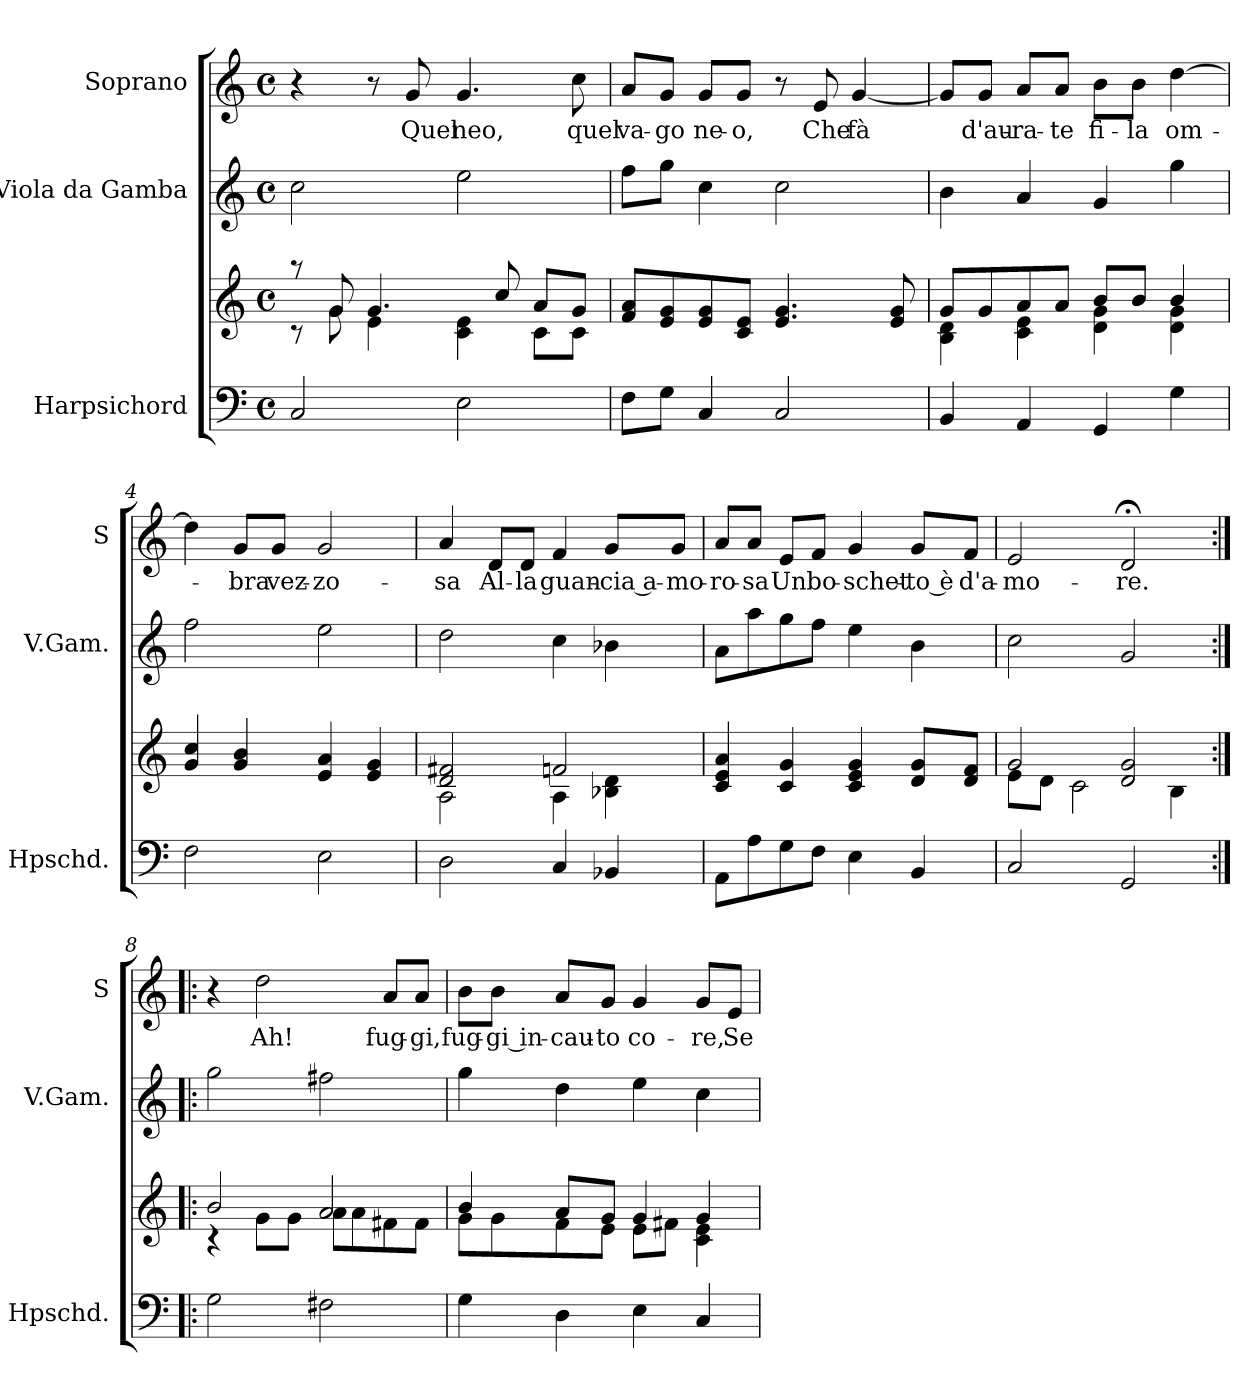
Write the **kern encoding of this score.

**kern	**kern	**kern	**kern	**text
*part3	*part3	*part2	*part1	*part1
*staff4	*staff3	*staff2	*staff1	*staff1
*I"Harpsichord	*	*I"Viola da Gamba	*I"Soprano	*
*I'Hpschd.	*	*I'V.Gam.	*I'S	*
*clefF4	*clefG2	*clefG2	*clefG2	*
*	*	*ITrd7c12	*	*
*k[]	*k[]	*k[]	*k[]	*
*C:	*C:	*C:	*C:	*
*M4/4	*M4/4	*M4/4	*M4/4	*
*met(c)	*met(c)	*met(c)	*met(c)	*
=1	=1	=1	=1	=1
*	*^	*	*	*
2C/	8raa	8rc	2c\	4r	.
.	8g/	8g\	.	.	.
.	4.g/	4e\	.	8r	.
!	!	!	!	!	!LO:LY:b
.	.	.	.	8g/	Quel
!	!	!	!	!	!LO:LY:b
2E\	.	4c\ 4e\	2e\	4.g/	neo,
.	8cc/	.	.	.	.
.	8a/L	8c\L	.	.	.
!	!	!	!	!	!LO:LY:b
.	8g/J	8c\J	.	8cc\	quel
=2	=2	=2	=2	=2	=2
!	!	!	!	!	!LO:LY:b
*	*v	*v	*	*	*
8F\L	8f/ 8a/L	8f\L	8a/L	va-
!	!	!	!	!LO:LY:b
8G\J	8e/ 8g/	8g\J	8g/J	-go
!	!	!	!	!LO:LY:b
4C/	8e/ 8g/	4c\	8g/L	ne-
!	!	!	!	!LO:LY:b
.	8c/ 8e/J	.	8g/J	-o,
2C/	4.e/ 4.g/	2c\	8r	.
!	!	!	!	!LO:LY:b
.	.	.	8e/	Che
!	!	!	!	!LO:LY:b
.	.	.	[4g/	fà
.	8e/ 8g/	.	.	.
=3	=3	=3	=3	=3
*	*^	*	*	*
4BB/	8g/L	4B\ 4d\	4B\	8g/L]	.
!	!	!	!	!	!LO:LY:b
.	8g/	.	.	8g/J	d'au-
!	!	!	!	!	!LO:LY:b
4AA/	8a/	4c\ 4e\	4A/	8a/L	-ra-
!	!	!	!	!	!LO:LY:b
.	8a/J	.	.	8a/J	-te
!	!	!	!	!	!LO:LY:b
4GG/	8b/L	4d\ 4g\	4G/	8b\L	fi-
!	!	!	!	!	!LO:LY:b
.	8b/J	.	.	8b\J	-la
!	!	!	!	!	!LO:LY:b
4G\	4b/	4d\ 4g\	4g\	[4dd\	om-
*	*v	*v	*	*	*
!!LO:LB:g=z
=4	=4	=4	=4	=4
2F\	4g/ 4cc/	2f\	4dd\]	.
!	!	!	!	!LO:LY:b
.	4g/ 4b/	.	8g/L	-bra
!	!	!	!	!LO:LY:b
.	.	.	8g/J	vez-
!	!	!	!	!LO:LY:b
2E\	4e/ 4a/	2e\	2g/	-zo-
.	4e/ 4g/	.	.	.
=5	=5	=5	=5	=5
*	*^	*	*	*
!	!	!	!	!	!LO:LY:b
2D\	2d/ 2f#X/	2A\	2d\	4a/	-sa
!	!	!	!	!	!LO:LY:b
.	.	.	.	8d/L	Al-
!	!	!	!	!	!LO:LY:b
.	.	.	.	8d/J	-la
!	!	!	!	!	!LO:LY:b
4C/	2fn/	4A\	4c\	4f/	guan-
!	!	!	!	!	!LO:LY:b
4BB-X/	.	4B-X\ 4d\	4B-X\	8g/L	-cia a-
!	!	!	!	!	!LO:LY:b
.	.	.	.	8g/J	-mo-
*	*v	*v	*	*	*
=6	=6	=6	=6	=6
!	!	!	!	!LO:LY:b
8AA\L	4c/ 4e/ 4a/	8A\L	8a/L	-ro-
!	!	!	!	!LO:LY:b
8A\	.	8a\	8a/J	-sa
!	!	!	!	!LO:LY:b
8G\	4c/ 4g/	8g\	8e/L	Un
!	!	!	!	!LO:LY:b
8F\J	.	8f\J	8f/J	bo-
!	!	!	!	!LO:LY:b
4E\	4c/ 4e/ 4g/	4e\	4g/	-schet-
!	!	!	!	!LO:LY:b
4BB/	8d/ 8g/L	4B\	8g/L	-to è
!	!	!	!	!LO:LY:b
.	8d/ 8f/J	.	8f/J	d'a-
=7	=7	=7	=7	=7
*	*^	*	*	*
!	!	!	!	!	!LO:LY:b
2C/	2g/	8e\L	2c\	2e/	-mo-
.	.	8d\J	.	.	.
.	.	2c\	.	.	.
!	!	!	!	!	!LO:LY:b
2GG/	2d/ 2g/	.	2G/	2d;</	-re.
.	.	4B\	.	.	.
!!LO:PB:g=z
=8:|!|:	=8:|!|:	=8:|!|:	=8:|!|:	=8:|!|:	=8:|!|:
2G\	2b/	4rc	2g\	4r	.
!	!	!	!	!	!LO:LY:b
.	.	8g\L	.	2dd\	Ah!
.	.	8g\J	.	.	.
2F#X\	2a/	8a\L	2f#X\	.	.
.	.	8a\	.	.	.
!	!	!	!	!	!LO:LY:b
.	.	8f#X\	.	8a/L	fug-
!	!	!	!	!	!LO:LY:b
.	.	8f#\J	.	8a/J	-gi,
=9	=9	=9	=9	=9	=9
!	!	!	!	!	!LO:LY:b
4G\	4b/	8g\L	4g\	8b\L	fug-
!	!	!	!	!	!LO:LY:b
.	.	8g\	.	8b\J	-gi in-
!	!	!	!	!	!LO:LY:b
4D\	8a/L	8f\	4d\	8a/L	-cau-
!	!	!	!	!	!LO:LY:b
.	8g/J	8e\J	.	8g/J	-to
!	!	!	!	!	!LO:LY:b
4E\	4g/	8e\L	4e\	4g/	co-
.	.	8f#X\J	.	.	.
!	!	!	!	!	!LO:LY:b
4C/	4g/	4c\ 4e\	4c\	8g/L	-re,
!	!	!	!	!	!LO:LY:b
.	.	.	.	8e/J	Se
*	*v	*v	*	*	*
=	=	=	=	=
*-	*-	*-	*-	*-
